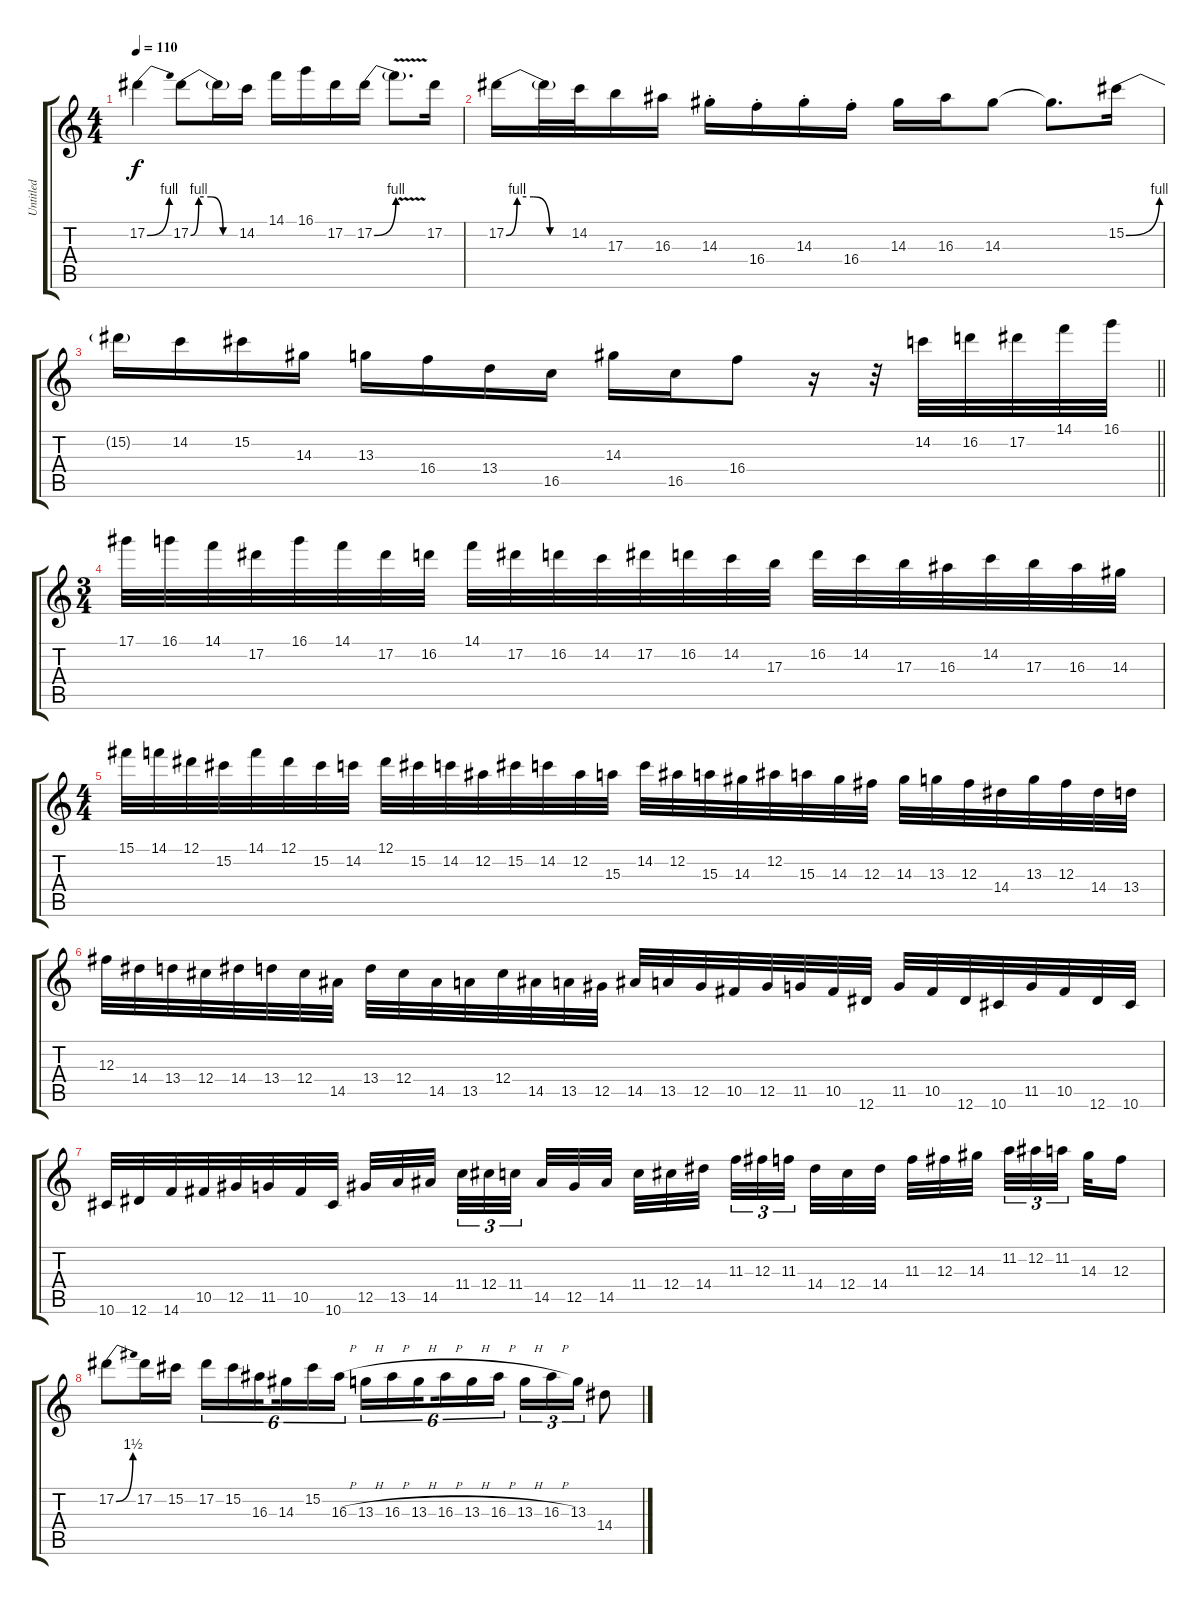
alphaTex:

\track ("Untitled" "Untitled") {instrument distortionguitar}
\staff {score tabs}
\tuning (Eb4 Bb3 Gb3 Db3 Ab2 Eb2) {hide}
\ts (4 4)
\tempo 110
\clef g2
\ks c
17.2{be (bend 0 0 60 4)}.4{dy f} 17.2{be (custom 0 0 10 4 25 4 40 0 60 0)}.8 17.2{t}.16 14.2.16 14.1.16 16.1.16 17.2.16 17.2{be (bend 0 0 60 4)}.16 17.2{v t}.8{d} 17.2.16 |
17.2{be (custom 0 0 10 4 25 4 40 0 60 0)}.16 17.2{t}.32 14.2.32 17.3.16 16.3.16 14.3{st}.16 16.4{st}.16 14.3{st}.16 16.4{st}.16 14.3.16 16.3.16 14.3.8 14.3{t}.8{d} 15.2{be (bend 0 0 60 4)}.16 |
\barLineRight lightlight
15.2{t}.16 14.2.16 15.2.16 14.3.16 13.3.16 16.4.16 13.4.16 16.5.16 14.3.16 16.5.16 16.4.8 r.16 r.32 14.2.32 16.2.32 17.2.32 14.1.32 16.1.32 |
\ts (3 4)
17.1.32 16.1.32 14.1.32 17.2.32 16.1.32 14.1.32 17.2.32 16.2.32 14.1.32 17.2.32 16.2.32 14.2.32 17.2.32 16.2.32 14.2.32 17.3.32 16.2.32 14.2.32 17.3.32 16.3.32 14.2.32 17.3.32 16.3.32 14.3.32 |
\ts (4 4)
15.1.32 14.1.32 12.1.32 15.2.32 14.1.32 12.1.32 15.2.32 14.2.32 12.1.32 15.2.32 14.2.32 12.2.32 15.2.32 14.2.32 12.2.32 15.3.32 14.2.32 12.2.32 15.3.32 14.3.32 12.2.32 15.3.32 14.3.32 12.3.32 14.3.32 13.3.32 12.3.32 14.4.32 13.3.32 12.3.32 14.4.32 13.4.32 |
12.3.32 14.4.32 13.4.32 12.4.32 14.4.32 13.4.32 12.4.32 14.5.32 13.4.32 12.4.32 14.5.32 13.5.32 12.4.32 14.5.32 13.5.32 12.5.32 14.5.32 13.5.32 12.5.32 10.5.32 12.5.32 11.5.32 10.5.32 12.6.32 11.5.32 10.5.32 12.6.32 10.6.32 11.5.32 10.5.32 12.6.32 10.6.32 |
10.6.32 12.6.32 14.6.32 10.5.32 12.5.32 11.5.32 10.5.32 10.6.32 12.5.32 13.5.32 14.5.32{beam splitsecondary} 11.4.32{tu (3 2)} 12.4.32{tu (3 2)} 11.4.32{tu (3 2) beam splitsecondary} 14.5.32 12.5.32 14.5.32 11.4.32 12.4.32 14.4.32{beam splitsecondary} 11.3.32{tu (3 2)} 12.3.32{tu (3 2)} 11.3.32{tu (3 2) beam splitsecondary} 14.4.32 12.4.32 14.4.32 11.3.32 12.3.32 14.3.32{beam splitsecondary} 11.2.32{tu (3 2)} 12.2.32{tu (3 2)} 11.2.32{tu (3 2) beam splitsecondary} 14.3.32 12.3.16 |
17.2{be (bend 0 0 60 6)}.8 17.2.16 15.2.16 17.2.16{tu (6 4)} 15.2.16{tu (6 4)} 16.3.16{tu (6 4) beam splitsecondary} 14.3.16{tu (6 4)} 15.2.16{tu (6 4)} 16.3{h}.16{tu (6 4)} 13.3{h}.16{tu (6 4)} 16.3{h}.16{tu (6 4)} 13.3{h}.16{tu (6 4) beam splitsecondary} 16.3{h}.16{tu (6 4)} 13.3{h}.16{tu (6 4)} 16.3{h}.16{tu (6 4)} 13.3{h}.16{tu (3 2)} 16.3{h}.16{tu (3 2)} 13.3.16{tu (3 2)} 14.4.8
